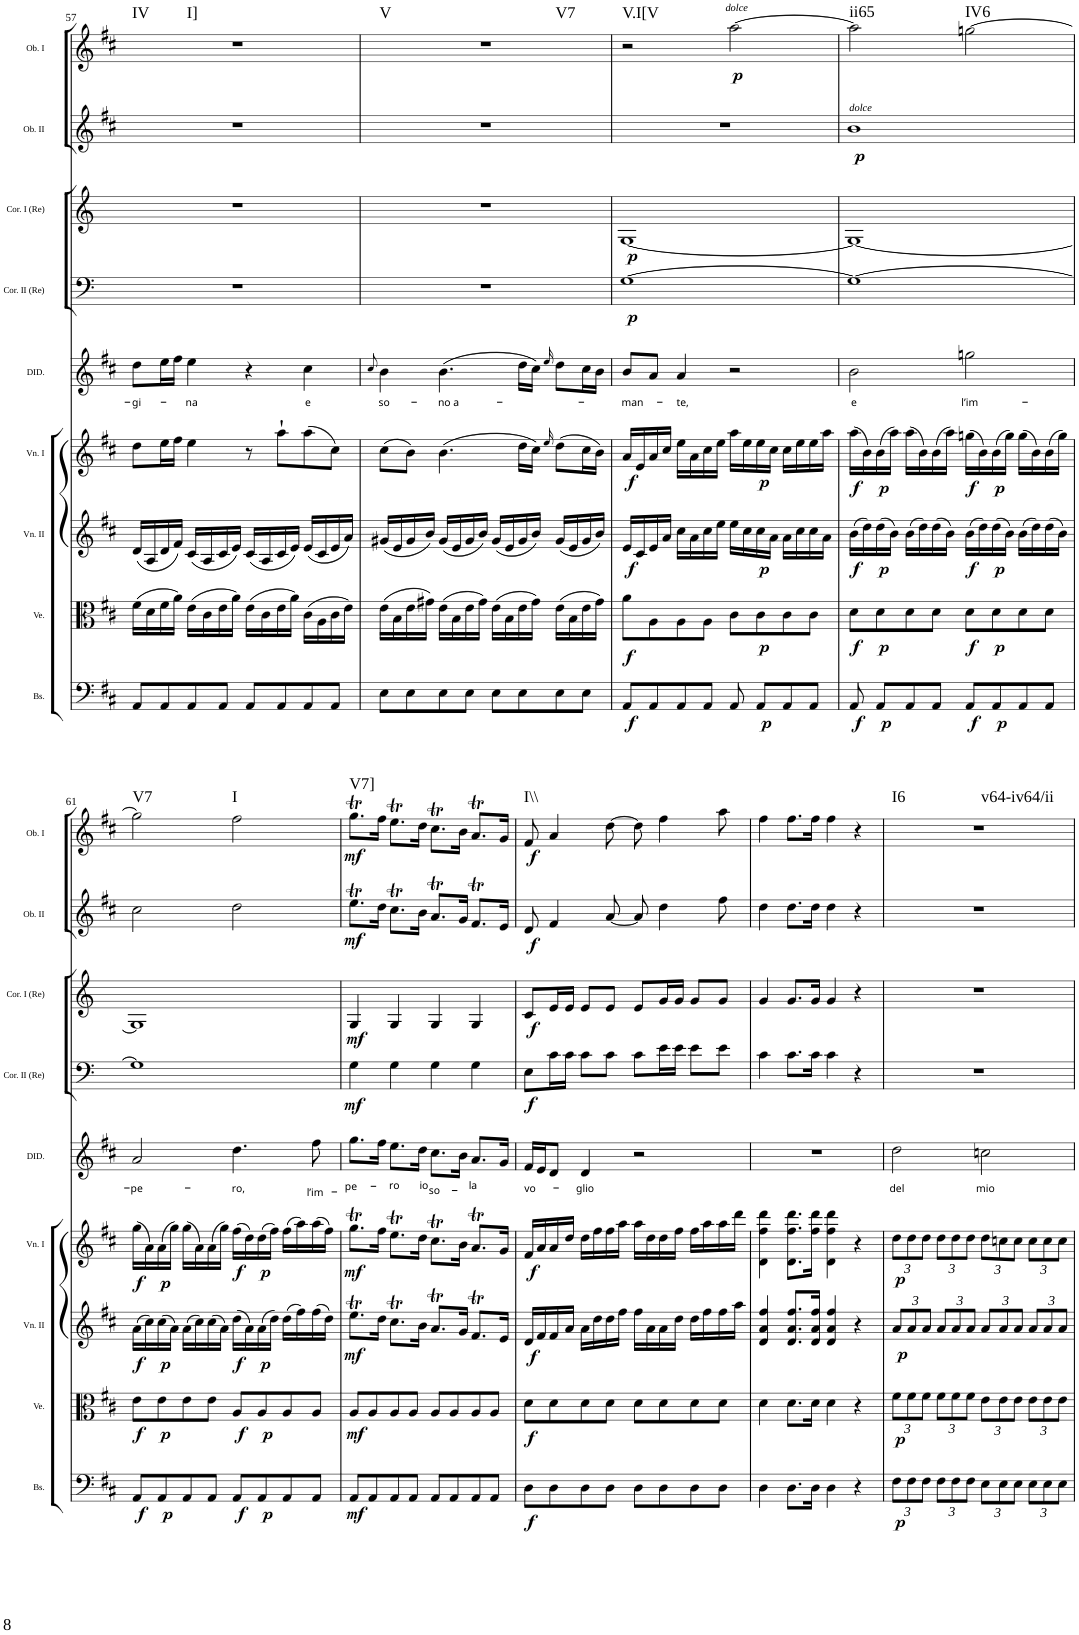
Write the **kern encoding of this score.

**kern	**dynam	**kern	**dynam	**kern	**dynam	**kern	**dynam	**kern	**text	**kern	**dynam	**kern	**dynam	**kern	**dynam	**kern	**dynam	**harte
*part9	*part9	*part8	*part8	*part7	*part7	*part6	*part6	*part5	*part5	*part4	*part4	*part3	*part3	*part2	*part2	*part1	*part1	*part1
*staff9	*staff9	*staff8	*staff8	*staff7	*staff7	*staff6	*staff6	*staff5	*staff5	*staff4	*staff4	*staff3	*staff3	*staff2	*staff2	*staff1	*staff1	*
*I"Bassi	*	*I"Viole	*	*I"Violino II	*	*I"Violino I	*	*I"DIDONE	*	*I"Corno II en Re	*	*I"Corno I en Re	*	*I"Oboe II	*	*I"Oboe I	*	*
*I'Bs.	*	*I'Ve.	*	*I'Vn. II	*	*I'Vn. I	*	*I'DID.	*	*I'Cor. II (Re)	*	*I'Cor. I (Re)	*	*I'Ob. II	*	*I'Ob. I	*	*
!!LO:PB:g=z
*clefF4	*	*clefC3	*	*clefG2	*	*clefG2	*	*clefG2	*	*clefF4	*	*clefG2	*	*clefG2	*	*clefG2	*	*
*	*	*	*	*	*	*	*	*	*	*Trd-1c-2	*	*Trd-1c-2	*	*	*	*	*	*
*k[f#c#]	*	*k[f#c#]	*	*k[f#c#]	*	*k[f#c#]	*	*k[f#c#]	*	*k[]	*	*k[]	*	*k[f#c#]	*	*k[f#c#]	*	*
*D:	*	*D:	*	*D:	*	*D:	*	*D:	*	*	*	*	*	*D:	*	*D:	*	*
*M4/4	*	*M4/4	*	*M4/4	*	*M4/4	*	*M4/4	*	*M4/4	*	*M4/4	*	*M4/4	*	*M4/4	*	*
*met(c)	*	*met(c)	*	*met(c)	*	*met(c)	*	*met(c)	*	*met(c)	*	*met(c)	*	*met(c)	*	*met(c)	*	*
=57	=57	=57	=57	=57	=57	=57	=57	=57	=57	=57	=57	=57	=57	=57	=57	=57	=57	=57
!	!	!	!	!	!	!	!	!	!LO:LY:b	!	!	!	!	!	!	!	!	!LO:H:n=1:kt=IV
!	!	!	!	!	!	!	!	!	!	!	!	!	!	!	!	!	!	!LO:H:n=2:kt=I]
8AA/L	.	(>16f#\LL	.	(<16d/LL	.	8dd\L	.	8dd\L	-gi-	1r	.	1r	.	1r	.	1r	.	N N
.	.	16d\	.	16A/	.	.	.	.	.	.	.	.	.	.	.	.	.	.
8AA/	.	16f#\	.	16d/	.	16ee\L	.	16ee\L	.	.	.	.	.	.	.	.	.	.
.	.	16a\JJ)	.	16f#/JJ)	.	16ff#\JJ	.	16ff#\JJ	.	.	.	.	.	.	.	.	.	.
!	!	!	!	!	!	!	!	!	!LO:LY:b	!	!	!	!	!	!	!	!	!
8AA/	.	(>16e\LL	.	(<16c#/LL	.	4ee\	.	4ee\	-na	.	.	.	.	.	.	.	.	.
.	.	16c#\	.	16A/	.	.	.	.	.	.	.	.	.	.	.	.	.	.
8AA/J	.	16e\	.	16c#/	.	.	.	.	.	.	.	.	.	.	.	.	.	.
.	.	16a\JJ)	.	16e/JJ)	.	.	.	.	.	.	.	.	.	.	.	.	.	.
8AA/L	.	(>16e\LL	.	(<16c#/LL	.	8r	.	4r	.	.	.	.	.	.	.	.	.	.
.	.	16c#\	.	16A/	.	.	.	.	.	.	.	.	.	.	.	.	.	.
8AA/	.	16e\	.	16c#/	.	8aa`\L	.	.	.	.	.	.	.	.	.	.	.	.
.	.	16a\JJ)	.	16e/JJ)	.	.	.	.	.	.	.	.	.	.	.	.	.	.
!	!	!	!	!	!	!	!	!	!LO:LY:b	!	!	!	!	!	!	!	!	!
8AA/	.	(>16c#\LL	.	(<16e/LL	.	(>8aa\	.	4cc#\	e	.	.	.	.	.	.	.	.	.
.	.	16A\	.	16c#/	.	.	.	.	.	.	.	.	.	.	.	.	.	.
8AA/J	.	16c#\	.	16e/	.	8cc#\J)	.	.	.	.	.	.	.	.	.	.	.	.
.	.	16e\JJ)	.	16a/JJ)	.	.	.	.	.	.	.	.	.	.	.	.	.	.
=58	=58	=58	=58	=58	=58	=58	=58	=58	=58	=58	=58	=58	=58	=58	=58	=58	=58	=58
.	.	.	.	.	.	.	.	8qcc#/	.	.	.	.	.	.	.	.	.	.
!	!	!	!	!	!	!	!	!	!LO:LY:b	!	!	!	!	!	!	!	!	!LO:H:n=1:kt=V
!	!	!	!	!	!	!	!	!	!	!	!	!	!	!	!	!	!	!LO:H:n=2:kt=V7
8E\L	.	(>16e\LL	.	(<16g#X/LL	.	(>8cc#\L	.	4b\	so-	1r	.	1r	.	1r	.	1r	.	N N
.	.	16B\	.	16e/	.	.	.	.	.	.	.	.	.	.	.	.	.	.
8E\	.	16e\	.	16g#/	.	8b\J)	.	.	.	.	.	.	.	.	.	.	.	.
.	.	16g#X\JJ)	.	16b/JJ)	.	.	.	.	.	.	.	.	.	.	.	.	.	.
!	!	!	!	!	!	!	!	!	!LO:LY:b	!	!	!	!	!	!	!	!	!
8E\	.	(>16e\LL	.	(<16g#/LL	.	(>4.b\	.	(>4.b\	no a-	.	.	.	.	.	.	.	.	.
.	.	16B\	.	16e/	.	.	.	.	.	.	.	.	.	.	.	.	.	.
8E\J	.	16e\	.	16g#/	.	.	.	.	.	.	.	.	.	.	.	.	.	.
.	.	16g#\JJ)	.	16b/JJ)	.	.	.	.	.	.	.	.	.	.	.	.	.	.
8E\L	.	(>16e\LL	.	(<16g#/LL	.	.	.	.	.	.	.	.	.	.	.	.	.	.
.	.	16B\	.	16e/	.	.	.	.	.	.	.	.	.	.	.	.	.	.
8E\	.	16e\	.	16g#/	.	16dd\LL	.	16dd\LL	.	.	.	.	.	.	.	.	.	.
.	.	16g#\JJ)	.	16b/JJ)	.	16cc#\JJ)	.	16cc#\JJ)	.	.	.	.	.	.	.	.	.	.
.	.	.	.	.	.	16qee/	.	16qee/	.	.	.	.	.	.	.	.	.	.
8E\	.	(>16e\LL	.	(<16g#/LL	.	(>8dd\L	.	8dd\L	.	.	.	.	.	.	.	.	.	.
.	.	16B\	.	16e/	.	.	.	.	.	.	.	.	.	.	.	.	.	.
8E\J	.	16e\	.	16g#/	.	16cc#\L	.	16cc#\L	.	.	.	.	.	.	.	.	.	.
.	.	16g#\JJ)	.	16b/JJ)	.	16b\JJ)	.	16b\JJ	.	.	.	.	.	.	.	.	.	.
=59	=59	=59	=59	=59	=59	=59	=59	=59	=59	=59	=59	=59	=59	=59	=59	=59	=59	=59
!	!LO:DY:b	!	!LO:DY:b	!	!LO:DY:b	!	!LO:DY:b	!	!LO:LY:b	!	!LO:DY:b	!	!LO:DY:b	!	!	!	!	!LO:H:kt=V.I[V
8AA/L	f	8a\L	f	16e/LL	f	16a/LL	f	8b/L	-man-	[1G	p	[1G	p	1r	.	2r	.	N
.	.	.	.	16c#/	.	16e/	.	.	.	.	.	.	.	.	.	.	.	.
8AA/	.	8A\	.	16e/	.	16a/	.	8a/J	.	.	.	.	.	.	.	.	.	.
.	.	.	.	16a/JJ	.	16cc#/JJ	.	.	.	.	.	.	.	.	.	.	.	.
!	!	!	!	!	!	!	!	!	!LO:LY:b	!	!	!	!	!	!	!	!	!
8AA/	.	8A\	.	16cc#\LL	.	16ee\LL	.	4a/	-te,	.	.	.	.	.	.	.	.	.
.	.	.	.	16a\	.	16a\	.	.	.	.	.	.	.	.	.	.	.	.
8AA/J	.	8A\J	.	16cc#\	.	16cc#\	.	.	.	.	.	.	.	.	.	.	.	.
.	.	.	.	16ee\JJ	.	16ee\JJ	.	.	.	.	.	.	.	.	.	.	.	.
!	!	!	!	!	!	!	!	!	!	!	!	!	!	!	!	!LO:TX:a:i:t=dolce	!	!
!	!	!	!	!	!	!	!	!	!	!	!	!	!	!	!	!	!LO:DY:b	!
8AA/	.	8c#\L	.	16ee\LL	.	16aa\LL	.	2r	.	.	.	.	.	.	.	[2aa\	p	.
.	.	.	.	16cc#\	.	16ee\	.	.	.	.	.	.	.	.	.	.	.	.
!	!LO:DY:b	!	!LO:DY:b	!	!LO:DY:b	!	!LO:DY:b	!	!	!	!	!	!	!	!	!	!	!
8AA/L	p	8c#\	p	16cc#\	p	16ee\	p	.	.	.	.	.	.	.	.	.	.	.
.	.	.	.	16a\JJ	.	16cc#\JJ	.	.	.	.	.	.	.	.	.	.	.	.
8AA/	.	8c#\	.	16a\LL	.	16cc#\LL	.	.	.	.	.	.	.	.	.	.	.	.
.	.	.	.	16cc#\	.	16ee\	.	.	.	.	.	.	.	.	.	.	.	.
8AA/J	.	8c#\J	.	16cc#\	.	16ee\	.	.	.	.	.	.	.	.	.	.	.	.
.	.	.	.	16a\JJ	.	16aa\JJ	.	.	.	.	.	.	.	.	.	.	.	.
=60	=60	=60	=60	=60	=60	=60	=60	=60	=60	=60	=60	=60	=60	=60	=60	=60	=60	=60
!	!	!	!	!	!	!	!	!	!	!	!	!	!	!LO:TX:a:i:t=dolce	!	!	!	!
!	!LO:DY:b	!	!LO:DY:b	!	!LO:DY:b	!	!LO:DY:b	!	!LO:LY:b	!	!	!	!	!	!LO:DY:b	!	!	!LO:H:kt=ii65
8AA/	f	8d\L	f	(>16b\LL	f	(>16aa\LL	f	2b\	e	1G_	.	1G_	.	1b	p	2aa\]	.	N
.	.	.	.	16dd\)	.	16b\)	.	.	.	.	.	.	.	.	.	.	.	.
!	!LO:DY:b	!	!LO:DY:b	!	!LO:DY:b	!	!LO:DY:b	!	!	!	!	!	!	!	!	!	!	!
8AA/L	p	8d\	p	(>16dd\	p	(>16b\	p	.	.	.	.	.	.	.	.	.	.	.
.	.	.	.	16b\JJ)	.	16aa\JJ)	.	.	.	.	.	.	.	.	.	.	.	.
8AA/	.	8d\	.	(>16b\LL	.	(>16aa\LL	.	.	.	.	.	.	.	.	.	.	.	.
.	.	.	.	16dd\)	.	16b\)	.	.	.	.	.	.	.	.	.	.	.	.
8AA/J	.	8d\J	.	(>16dd\	.	(>16b\	.	.	.	.	.	.	.	.	.	.	.	.
.	.	.	.	16b\JJ)	.	16aa\JJ)	.	.	.	.	.	.	.	.	.	.	.	.
!	!LO:DY:b	!	!LO:DY:b	!	!LO:DY:b	!	!LO:DY:b	!	!LO:LY:b	!	!	!	!	!	!	!	!	!LO:H:kt=IV6
8AA/L	f	8d\L	f	(>16b\LL	f	(>16ggn\LL	f	2ggn\	l’im-	.	.	.	.	.	.	[2ggn\	.	N
.	.	.	.	16dd\)	.	16b\)	.	.	.	.	.	.	.	.	.	.	.	.
!	!LO:DY:b	!	!LO:DY:b	!	!LO:DY:b	!	!LO:DY:b	!	!	!	!	!	!	!	!	!	!	!
8AA/	p	8d\	p	(>16dd\	p	(>16b\	p	.	.	.	.	.	.	.	.	.	.	.
.	.	.	.	16b\JJ)	.	16gg\JJ)	.	.	.	.	.	.	.	.	.	.	.	.
8AA/	.	8d\	.	(>16b\LL	.	(>16gg\LL	.	.	.	.	.	.	.	.	.	.	.	.
.	.	.	.	16dd\)	.	16b\)	.	.	.	.	.	.	.	.	.	.	.	.
8AA/J	.	8d\J	.	(>16dd\	.	(>16b\	.	.	.	.	.	.	.	.	.	.	.	.
.	.	.	.	16b\JJ)	.	16gg\JJ)	.	.	.	.	.	.	.	.	.	.	.	.
!!LO:LB:g=z
=61	=61	=61	=61	=61	=61	=61	=61	=61	=61	=61	=61	=61	=61	=61	=61	=61	=61	=61
!	!LO:DY:b	!	!LO:DY:b	!	!LO:DY:b	!	!LO:DY:b	!	!LO:LY:b	!	!	!	!	!	!	!	!	!LO:H:kt=V7
8AA/L	f	8e\L	f	(>16a\LL	f	(>16gg\LL	f	2a/	-pe-	1G]	.	1G]	.	2cc#\	.	2gg\]	.	N
.	.	.	.	16cc#\)	.	16a\)	.	.	.	.	.	.	.	.	.	.	.	.
!	!LO:DY:b	!	!LO:DY:b	!	!LO:DY:b	!	!LO:DY:b	!	!	!	!	!	!	!	!	!	!	!
8AA/	p	8e\	p	(>16cc#\	p	(>16a\	p	.	.	.	.	.	.	.	.	.	.	.
.	.	.	.	16a\JJ)	.	16gg\JJ)	.	.	.	.	.	.	.	.	.	.	.	.
8AA/	.	8e\	.	(>16a\LL	.	(>16gg\LL	.	.	.	.	.	.	.	.	.	.	.	.
.	.	.	.	16cc#\)	.	16a\)	.	.	.	.	.	.	.	.	.	.	.	.
8AA/J	.	8e\J	.	(>16cc#\	.	(>16a\	.	.	.	.	.	.	.	.	.	.	.	.
.	.	.	.	16a\JJ)	.	16gg\JJ)	.	.	.	.	.	.	.	.	.	.	.	.
!	!LO:DY:b	!	!LO:DY:b	!	!LO:DY:b	!	!LO:DY:b	!	!LO:LY:b	!	!	!	!	!	!	!	!	!LO:H:kt=I
8AA/L	f	8A/L	f	(>16dd\LL	f	(>16ff#\LL	f	4.dd\	-ro,	.	.	.	.	2dd\	.	2ff#\	.	N
.	.	.	.	16a\)	.	16dd\)	.	.	.	.	.	.	.	.	.	.	.	.
!	!LO:DY:b	!	!LO:DY:b	!	!LO:DY:b	!	!LO:DY:b	!	!	!	!	!	!	!	!	!	!	!
8AA/	p	8A/	p	(>16a\	p	(>16dd\	p	.	.	.	.	.	.	.	.	.	.	.
.	.	.	.	16dd\JJ)	.	16ff#\JJ)	.	.	.	.	.	.	.	.	.	.	.	.
8AA/	.	8A/	.	(>16dd\LL	.	(>16ff#\LL	.	.	.	.	.	.	.	.	.	.	.	.
.	.	.	.	16ff#\)	.	16aa\)	.	.	.	.	.	.	.	.	.	.	.	.
!	!	!	!	!	!	!	!	!	!LO:LY:b	!	!	!	!	!	!	!	!	!
8AA/J	.	8A/J	.	(>16ff#\	.	(>16aa\	.	8ff#\	l’im-	.	.	.	.	.	.	.	.	.
.	.	.	.	16dd\JJ)	.	16ff#\JJ)	.	.	.	.	.	.	.	.	.	.	.	.
=62	=62	=62	=62	=62	=62	=62	=62	=62	=62	=62	=62	=62	=62	=62	=62	=62	=62	=62
!	!LO:DY:b	!	!LO:DY:b	!	!LO:DY:b	!	!LO:DY:b	!	!LO:LY:b	!	!LO:DY:b	!	!LO:DY:b	!	!LO:DY:b	!	!LO:DY:b	!LO:H:kt=V7]
8AA/L	mf	8A/L	mf	8.eeT\L	mf	8.ggT\L	mf	8.gg\L	-pe-	4G\	mf	4G/	mf	8.eeT\L	mf	8.ggT\L	mf	N
8AA/	.	8A/	.	.	.	.	.	.	.	.	.	.	.	.	.	.	.	.
.	.	.	.	16dd\Jk	.	16ff#\Jk	.	16ff#\Jk	.	.	.	.	.	16dd\Jk	.	16ff#\Jk	.	.
!	!	!	!	!	!	!	!	!	!LO:LY:b	!	!	!	!	!	!	!	!	!
8AA/	.	8A/	.	8.cc#t\L	.	8.eeT\L	.	8.ee\L	-ro	4G\	.	4G/	.	8.cc#t\L	.	8.eeT\L	.	.
8AA/J	.	8A/J	.	.	.	.	.	.	.	.	.	.	.	.	.	.	.	.
!	!	!	!	!	!	!	!	!	!LO:LY:b	!	!	!	!	!	!	!	!	!
.	.	.	.	16b\Jk	.	16dd\Jk	.	16dd\Jk	io	.	.	.	.	16b\Jk	.	16dd\Jk	.	.
!	!	!	!	!	!	!	!	!	!LO:LY:b	!	!	!	!	!	!	!	!	!
8AA/L	.	8A/L	.	8.aT/L	.	8.cc#t\L	.	8.cc#\L	so-	4G\	.	4G/	.	8.aT/L	.	8.cc#t\L	.	.
8AA/	.	8A/	.	.	.	.	.	.	.	.	.	.	.	.	.	.	.	.
.	.	.	.	16g/Jk	.	16b\Jk	.	16b\Jk	.	.	.	.	.	16g/Jk	.	16b\Jk	.	.
!	!	!	!	!	!	!	!	!	!LO:LY:b	!	!	!	!	!	!	!	!	!
8AA/	.	8A/	.	8.f#t/L	.	8.aT/L	.	8.a/L	-la	4G\	.	4G/	.	8.f#t/L	.	8.aT/L	.	.
8AA/J	.	8A/J	.	.	.	.	.	.	.	.	.	.	.	.	.	.	.	.
.	.	.	.	16e/Jk	.	16g/Jk	.	16g/Jk	.	.	.	.	.	16e/Jk	.	16g/Jk	.	.
=63	=63	=63	=63	=63	=63	=63	=63	=63	=63	=63	=63	=63	=63	=63	=63	=63	=63	=63
!	!LO:DY:b	!	!LO:DY:b	!	!LO:DY:b	!	!LO:DY:b	!	!LO:LY:b	!	!LO:DY:b	!	!LO:DY:b	!	!LO:DY:b	!	!LO:DY:b	!LO:H:kt=I\\
8D\L	f	8d\L	f	16d/LL	f	16f#/LL	f	16f#/LL	vo-	8E\L	f	8c/L	f	8d/	f	8f#/	f	N
.	.	.	.	16f#/	.	16a/	.	16e/J	.	.	.	.	.	.	.	.	.	.
8D\	.	8d\	.	16f#/	.	16a/	.	8d/J	.	16c\L	.	16e/L	.	4f#/	.	4a/	.	.
.	.	.	.	16a/JJ	.	16dd/JJ	.	.	.	16c\JJ	.	16e/JJ	.	.	.	.	.	.
!	!	!	!	!	!	!	!	!	!LO:LY:b	!	!	!	!	!	!	!	!	!
8D\	.	8d\	.	16a\LL	.	16dd\LL	.	4d/	-glio	8c\L	.	8e/L	.	.	.	.	.	.
.	.	.	.	16dd\	.	16ff#\	.	.	.	.	.	.	.	.	.	.	.	.
8D\J	.	8d\J	.	16dd\	.	16ff#\	.	.	.	8c\J	.	8e/J	.	[8a/	.	[8dd\	.	.
.	.	.	.	16ff#\JJ	.	16aa\JJ	.	.	.	.	.	.	.	.	.	.	.	.
8D\L	.	8d\L	.	16ff#\LL	.	16aa\LL	.	2r	.	8c\L	.	8e/L	.	8a/]	.	8dd\]	.	.
.	.	.	.	16a\	.	16dd\	.	.	.	.	.	.	.	.	.	.	.	.
8D\	.	8d\	.	16a\	.	16dd\	.	.	.	16e\L	.	16g/L	.	4dd\	.	4ff#\	.	.
.	.	.	.	16dd\JJ	.	16ff#\JJ	.	.	.	16e\JJ	.	16g/JJ	.	.	.	.	.	.
8D\	.	8d\	.	16dd\LL	.	16ff#\LL	.	.	.	8e\L	.	8g/L	.	.	.	.	.	.
.	.	.	.	16ff#\	.	16aa\	.	.	.	.	.	.	.	.	.	.	.	.
8D\J	.	8d\J	.	16ff#\	.	16aa\	.	.	.	8e\J	.	8g/J	.	8ff#\	.	8aa\	.	.
.	.	.	.	16aa\JJ	.	16ddd\JJ	.	.	.	.	.	.	.	.	.	.	.	.
=64	=64	=64	=64	=64	=64	=64	=64	=64	=64	=64	=64	=64	=64	=64	=64	=64	=64	=64
4D\	.	4d\	.	4d/ 4a/ 4ff#/	.	4d\ 4ff#\ 4ddd\	.	1r	.	4c\	.	4g/	.	4dd\	.	4ff#\	.	.
8.D\L	.	8.d\L	.	8.d/ 8.a/ 8.ff#/L	.	8.d\ 8.ff#\ 8.ddd\L	.	.	.	8.c\L	.	8.g/L	.	8.dd\L	.	8.ff#\L	.	.
16D\Jk	.	16d\Jk	.	16d/ 16a/ 16ff#/Jk	.	16ff#\ 16ddd\Jk	.	.	.	16c\Jk	.	16g/Jk	.	16dd\Jk	.	16ff#\Jk	.	.
4D\	.	4d\	.	4d/ 4a/ 4ff#/	.	4d\ 4ff#\ 4ddd\	.	.	.	4c\	.	4g/	.	4dd\	.	4ff#\	.	.
4r	.	4r	.	4r	.	4r	.	.	.	4r	.	4r	.	4r	.	4r	.	.
=65	=65	=65	=65	=65	=65	=65	=65	=65	=65	=65	=65	=65	=65	=65	=65	=65	=65	=65
*Xbrackettup	*	*Xbrackettup	*	*Xbrackettup	*	*Xbrackettup	*	*	*	*	*	*	*	*	*	*	*	*
!	!LO:DY:b	!	!LO:DY:b	!	!LO:DY:b	!	!LO:DY:b	!	!LO:LY:b	!	!	!	!	!	!	!	!	!LO:H:n=1:kt=I6
!	!	!	!	!	!	!	!	!	!	!	!	!	!	!	!	!	!	!LO:H:n=2:kt=v64-iv64/ii
12F#\L	p	12f#\L	p	12a/L	p	12dd\L	p	2dd\	del	1r	.	1r	.	1r	.	1r	.	N N
12F#\	.	12f#\	.	12a/	.	12dd\	.	.	.	.	.	.	.	.	.	.	.	.
12F#\J	.	12f#\J	.	12a/J	.	12dd\J	.	.	.	.	.	.	.	.	.	.	.	.
12F#\L	.	12f#\L	.	12a/L	.	12dd\L	.	.	.	.	.	.	.	.	.	.	.	.
12F#\	.	12f#\	.	12a/	.	12dd\	.	.	.	.	.	.	.	.	.	.	.	.
12F#\J	.	12f#\J	.	12a/J	.	12dd\J	.	.	.	.	.	.	.	.	.	.	.	.
!	!	!	!	!	!	!	!	!	!LO:LY:b	!	!	!	!	!	!	!	!	!
12E\L	.	12e\L	.	12a/L	.	12dd\L	.	2ccn\	mio	.	.	.	.	.	.	.	.	.
12E\	.	12e\	.	12a/	.	12ccn\	.	.	.	.	.	.	.	.	.	.	.	.
12E\J	.	12e\J	.	12a/J	.	12cc\J	.	.	.	.	.	.	.	.	.	.	.	.
12E\L	.	12e\L	.	12a/L	.	12cc\L	.	.	.	.	.	.	.	.	.	.	.	.
12E\	.	12e\	.	12a/	.	12cc\	.	.	.	.	.	.	.	.	.	.	.	.
12E\J	.	12e\J	.	12a/J	.	12cc\J	.	.	.	.	.	.	.	.	.	.	.	.
=	=	=	=	=	=	=	=	=	=	=	=	=	=	=	=	=	=	=
*-	*-	*-	*-	*-	*-	*-	*-	*-	*-	*-	*-	*-	*-	*-	*-	*-	*-	*-
